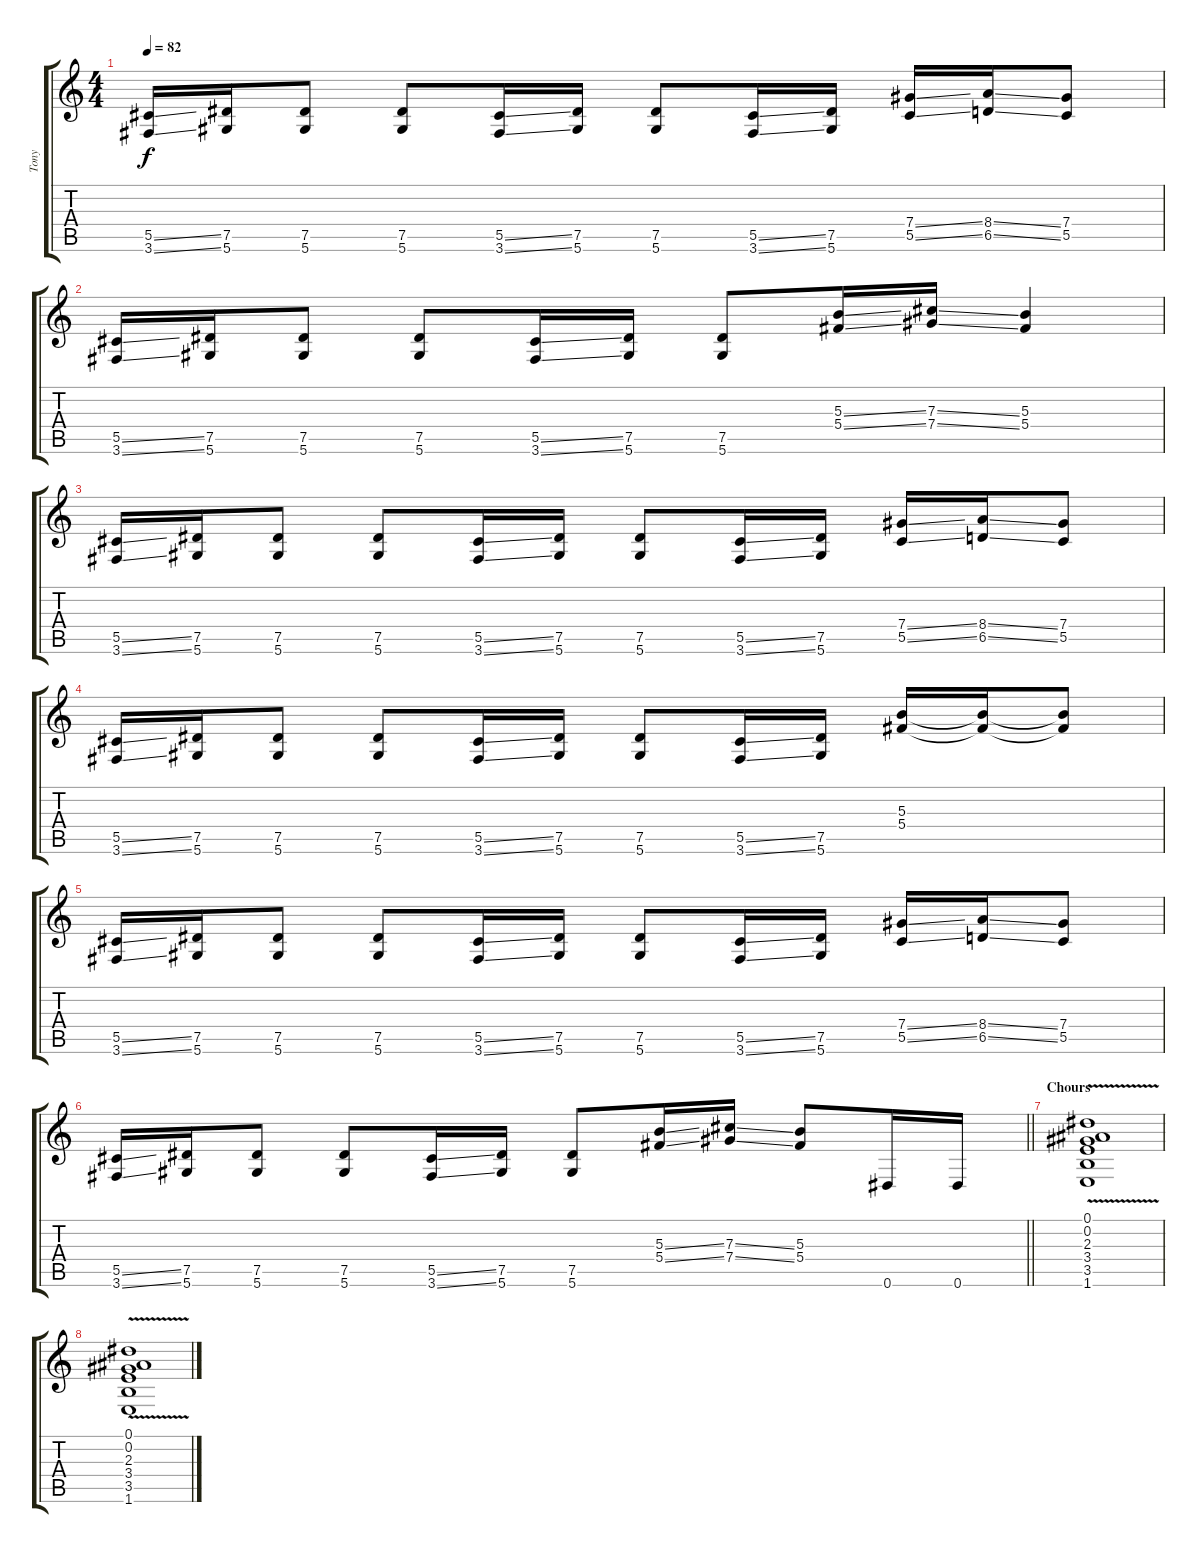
\track ("Tony" "Tony") {instrument distortionguitar}
\staff {score tabs}
\tuning (Eb4 Bb3 Gb3 Db3 Ab2 Eb2) {hide}
\ts (4 4)
\tempo 82
\clef g2
\ks c
(5.5{ss} 3.6{ss}).16{dy f} (7.5 5.6).16 (7.5 5.6).8 (7.5 5.6).8 (5.5{ss} 3.6{ss}).16 (7.5 5.6).16 (7.5 5.6).8 (5.5{ss} 3.6{ss}).16 (7.5 5.6).16 (7.4{ss} 5.5{ss}).16 (8.4{ss} 6.5{ss}).16 (7.4 5.5).8 |
(5.5{ss} 3.6{ss}).16 (7.5 5.6).16 (7.5 5.6).8 (7.5 5.6).8 (5.5{ss} 3.6{ss}).16 (7.5 5.6).16 (7.5 5.6).8 (5.3{ss} 5.4{ss}).16 (7.3{ss} 7.4{ss}).16 (5.3 5.4).4 |
(5.5{ss} 3.6{ss}).16 (7.5 5.6).16 (7.5 5.6).8 (7.5 5.6).8 (5.5{ss} 3.6{ss}).16 (7.5 5.6).16 (7.5 5.6).8 (5.5{ss} 3.6{ss}).16 (7.5 5.6).16 (7.4{ss} 5.5{ss}).16 (8.4{ss} 6.5{ss}).16 (7.4 5.5).8 |
(5.5{ss} 3.6{ss}).16 (7.5 5.6).16 (7.5 5.6).8 (7.5 5.6).8 (5.5{ss} 3.6{ss}).16 (7.5 5.6).16 (7.5 5.6).8 (5.5{ss} 3.6{ss}).16 (7.5 5.6).16 (5.3 5.4).16 (5.3{t} 5.4{t}).16 (5.3{t} 5.4{t}).8 |
(5.5{ss} 3.6{ss}).16 (7.5 5.6).16 (7.5 5.6).8 (7.5 5.6).8 (5.5{ss} 3.6{ss}).16 (7.5 5.6).16 (7.5 5.6).8 (5.5{ss} 3.6{ss}).16 (7.5 5.6).16 (7.4{ss} 5.5{ss}).16 (8.4{ss} 6.5{ss}).16 (7.4 5.5).8 |
\barLineRight lightlight
(5.5{ss} 3.6{ss}).16 (7.5 5.6).16 (7.5 5.6).8 (7.5 5.6).8 (5.5{ss} 3.6{ss}).16 (7.5 5.6).16 (7.5 5.6).8 (5.3{ss} 5.4{ss}).16 (7.3{ss} 7.4{ss}).16 (5.3 5.4).8 0.6.16 0.6.16 |
\section ("" "Chours")
(0.1 0.2 2.3{v} 3.4 3.5 1.6).1 |
(0.1 0.2 2.3{v} 3.4 3.5 1.6).1
